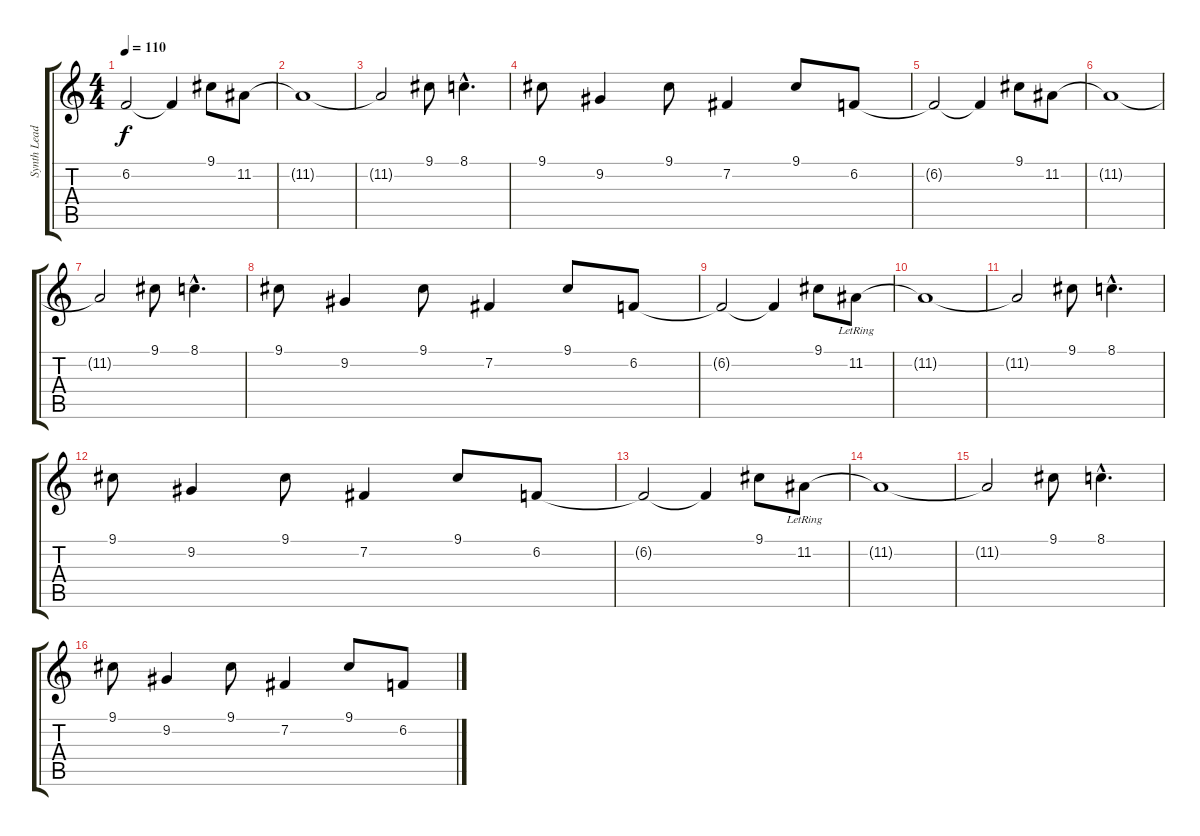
\track ("Synth Lead" "Synth Lead") {instrument fx4atmosphere}
\staff {score tabs}
\tuning (E4 B3 G3 D3 A2 E2) {hide}
\ts (4 4)
\tempo 110
\clef g2
\ks c
6.2{t}.2{dy f} 6.2{t}.4 9.1.8 11.2.8 |
11.2{t}.1 |
11.2{t}.2 9.1.8 8.1{hac}.4{d} |
9.1.8 9.2.4 9.1.8 7.2.4 9.1.8 6.2.8 |
6.2{t}.2 6.2{t}.4 9.1.8 11.2.8 |
11.2{t}.1 |
11.2{t}.2 9.1.8 8.1{hac}.4{d} |
9.1.8 9.2.4 9.1.8 7.2.4 9.1.8 6.2.8 |
6.2{t}.2 6.2{t}.4 9.1.8 11.2{lr}.8 |
11.2{t}.1 |
11.2{t}.2 9.1.8 8.1{hac}.4{d} |
9.1.8 9.2.4 9.1.8 7.2.4 9.1.8 6.2.8 |
6.2{t}.2 6.2{t}.4 9.1.8 11.2{lr}.8 |
11.2{t}.1 |
11.2{t}.2 9.1.8 8.1{hac}.4{d} |
9.1.8 9.2.4 9.1.8 7.2.4 9.1.8 6.2.8
